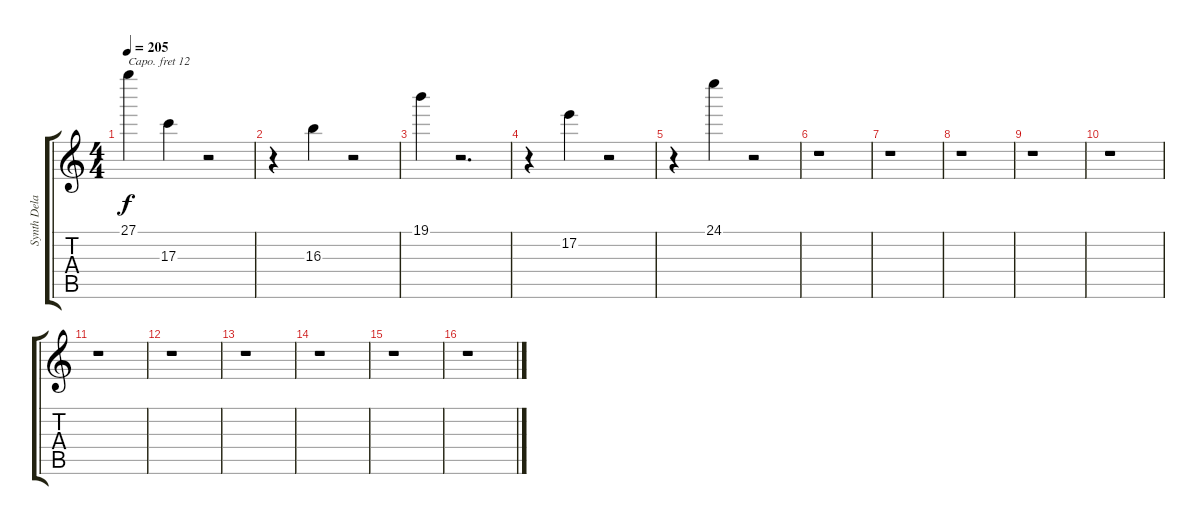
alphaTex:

\track ("Synth Delay" "Synth Dela") {instrument lead1square}
\staff {score tabs}
\capo 12
\tuning (E4 B3 G3 D3 A2 E2) {hide}
\ts (4 4)
\tempo 205
\clef g2
\ks c
27.1.4{dy f} 17.3.4 r.2 |
r.4 16.3.4 r.2 |
19.1.4 r.2{d} |
r.4 17.2.4 r.2 |
r.4 24.1.4 r.2 |
r.1 |
r.1 |
r.1 |
r.1 |
r.1 |
r.1 |
r.1 |
r.1 |
r.1 |
r.1 |
r.1
